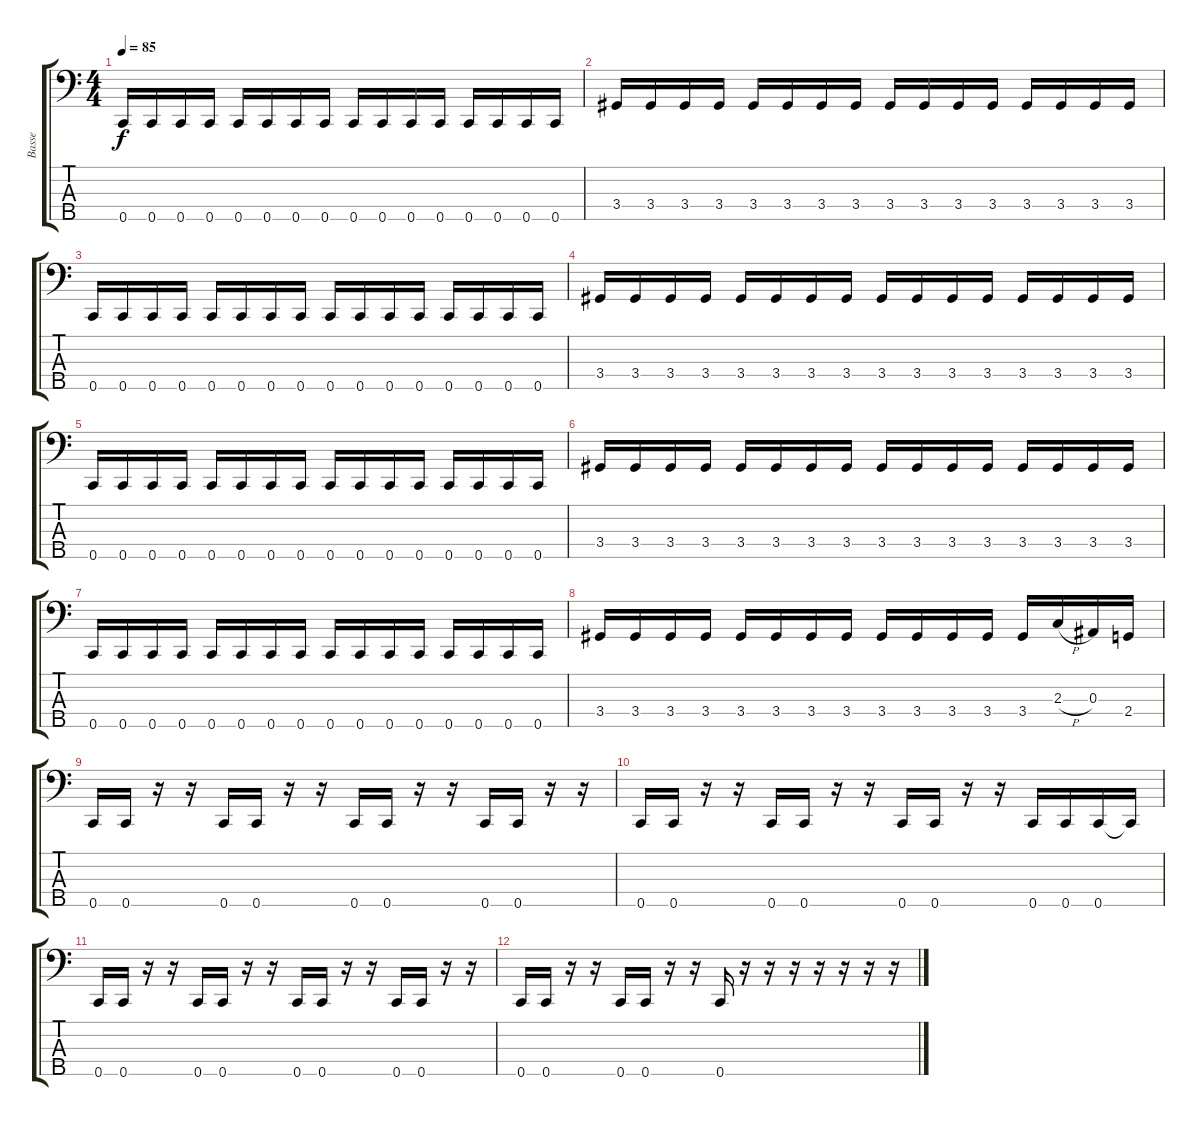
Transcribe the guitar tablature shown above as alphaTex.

\track ("Basse" "Basse") {instrument fretlessbass}
\staff {score tabs}
\tuning (Ab2 Eb2 Bb1 F1 C1) {hide}
\ts (4 4)
\tempo 85
\clef f4
\ks c
0.5.16{dy f} 0.5.16 0.5.16 0.5.16 0.5.16 0.5.16 0.5.16 0.5.16 0.5.16 0.5.16 0.5.16 0.5.16 0.5.16 0.5.16 0.5.16 0.5.16 |
3.4.16 3.4.16 3.4.16 3.4.16 3.4.16 3.4.16 3.4.16 3.4.16 3.4.16 3.4.16 3.4.16 3.4.16 3.4.16 3.4.16 3.4.16 3.4.16 |
0.5.16 0.5.16 0.5.16 0.5.16 0.5.16 0.5.16 0.5.16 0.5.16 0.5.16 0.5.16 0.5.16 0.5.16 0.5.16 0.5.16 0.5.16 0.5.16 |
3.4.16 3.4.16 3.4.16 3.4.16 3.4.16 3.4.16 3.4.16 3.4.16 3.4.16 3.4.16 3.4.16 3.4.16 3.4.16 3.4.16 3.4.16 3.4.16 |
0.5.16 0.5.16 0.5.16 0.5.16 0.5.16 0.5.16 0.5.16 0.5.16 0.5.16 0.5.16 0.5.16 0.5.16 0.5.16 0.5.16 0.5.16 0.5.16 |
3.4.16 3.4.16 3.4.16 3.4.16 3.4.16 3.4.16 3.4.16 3.4.16 3.4.16 3.4.16 3.4.16 3.4.16 3.4.16 3.4.16 3.4.16 3.4.16 |
0.5.16 0.5.16 0.5.16 0.5.16 0.5.16 0.5.16 0.5.16 0.5.16 0.5.16 0.5.16 0.5.16 0.5.16 0.5.16 0.5.16 0.5.16 0.5.16 |
3.4.16 3.4.16 3.4.16 3.4.16 3.4.16 3.4.16 3.4.16 3.4.16 3.4.16 3.4.16 3.4.16 3.4.16 3.4.16 2.3{h}.16 0.3.16 2.4.16 |
0.5.16 0.5.16 r.16 r.16 0.5.16 0.5.16 r.16 r.16 0.5.16 0.5.16 r.16 r.16 0.5.16 0.5.16 r.16 r.16 |
0.5.16 0.5.16 r.16 r.16 0.5.16 0.5.16 r.16 r.16 0.5.16 0.5.16 r.16 r.16 0.5.16 0.5.16 0.5.16 0.5{t}.16 |
0.5.16 0.5.16 r.16 r.16 0.5.16 0.5.16 r.16 r.16 0.5.16 0.5.16 r.16 r.16 0.5.16 0.5.16 r.16 r.16 |
0.5.16 0.5.16 r.16 r.16 0.5.16 0.5.16 r.16 r.16 0.5.16 r.16 r.16 r.16 r.16 r.16 r.16 r.16
